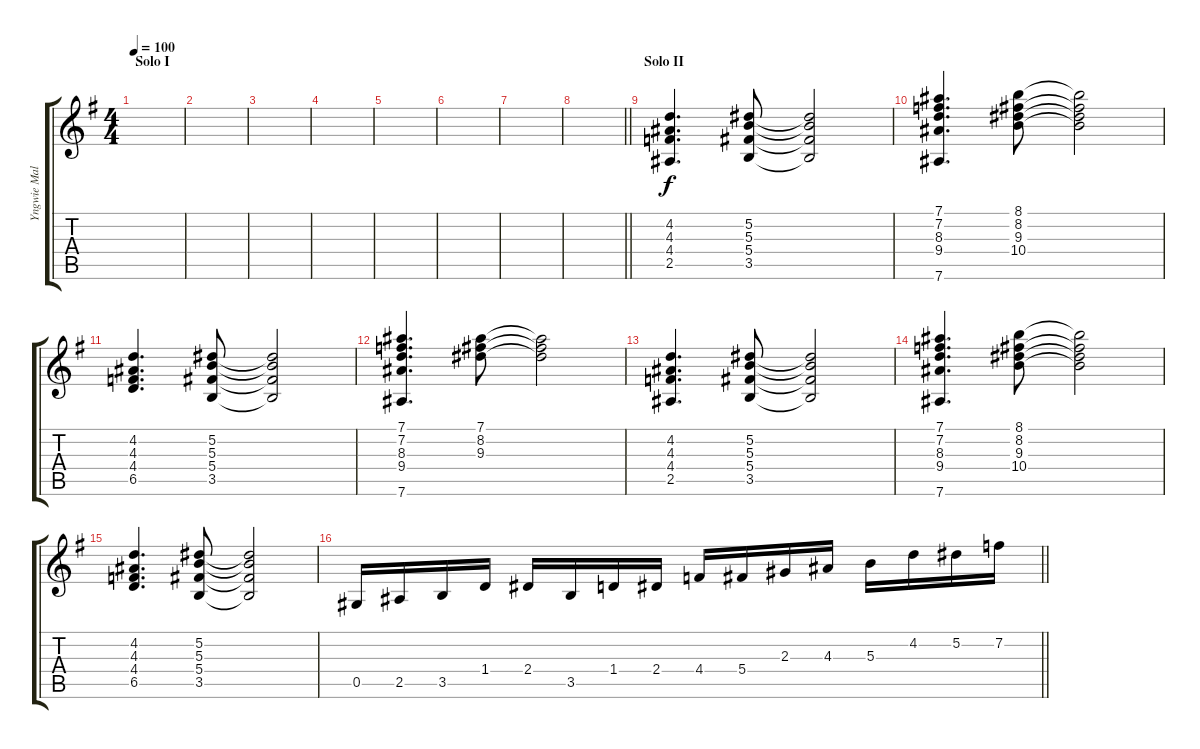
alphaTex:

\track ("Yngwie Malmsteen" "Yngwie Mal") {instrument overdrivenguitar}
\staff {score tabs}
\tuning (Eb4 Bb3 Gb3 Db3 Ab2 Eb2) {hide}
\ts (4 4)
\section ("" "Solo I")
\tempo 100
\clef g2
\ks g
|
|
|
|
|
|
|
\barLineRight lightlight
|
\section ("" "Solo II")
(4.2 4.3 4.4 2.5).4{d} (5.2 5.3 5.4 3.5).8 (5.2{t} 5.3{t} 5.4{t} 3.5{t}).2 |
(7.1 7.2 8.3 9.4 7.6).4{d} (8.1 8.2 9.3 10.4).8 (8.1{t} 8.2{t} 9.3{t} 10.4{t}).2 |
(4.2 4.3 4.4 6.5).4{d} (5.2 5.3 5.4 3.5).8 (5.2{t} 5.3{t} 5.4{t} 3.5{t}).2 |
(7.1 7.2 8.3 9.4 7.6).4{d} (7.1 8.2 9.3).8 (7.1{t} 8.2{t} 9.3{t}).2 |
(4.2 4.3 4.4 2.5).4{d} (5.2 5.3 5.4 3.5).8 (5.2{t} 5.3{t} 5.4{t} 3.5{t}).2 |
(7.1 7.2 8.3 9.4 7.6).4{d} (8.1 8.2 9.3 10.4).8 (8.1{t} 8.2{t} 9.3{t} 10.4{t}).2 |
(4.2 4.3 4.4 6.5).4{d} (5.2 5.3 5.4 3.5).8 (5.2{t} 5.3{t} 5.4{t} 3.5{t}).2 |
\barLineRight lightlight
0.5.16 2.5.16 3.5.16 1.4.16 2.4.16 3.5.16 1.4.16 2.4.16 4.4.16 5.4.16 2.3.16 4.3.16 5.3.16 4.2.16 5.2.16 7.2.16
